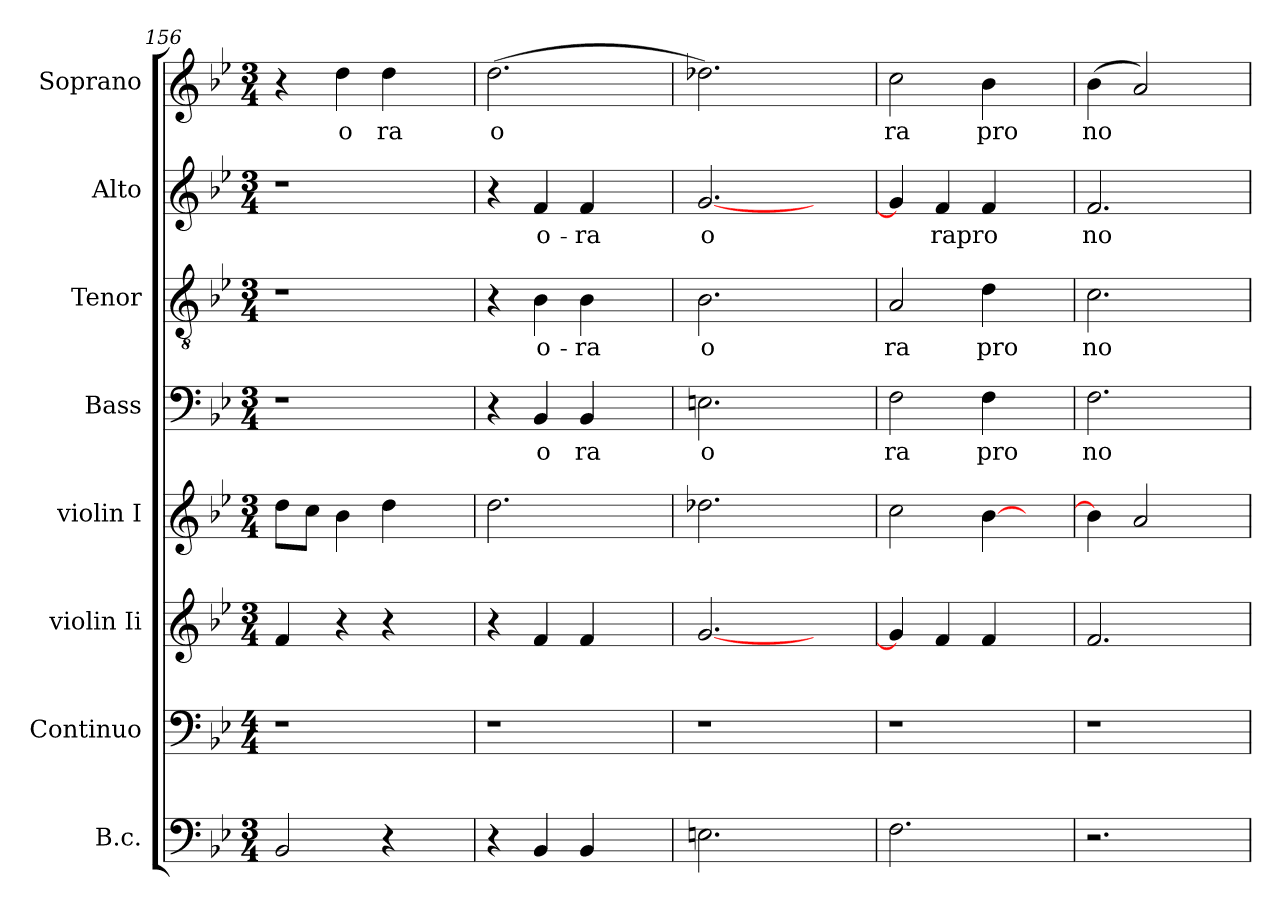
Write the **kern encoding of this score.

**kern	**kern	**kern	**kern	**kern	**text	**kern	**text	**kern	**text	**kern	**text
*part8	*part7	*part6	*part5	*part4	*part4	*part3	*part3	*part2	*part2	*part1	*part1
*staff8	*staff7	*staff6	*staff5	*staff4	*staff4	*staff3	*staff3	*staff2	*staff2	*staff1	*staff1
*I"B.c.	*I"Continuo	*I"violin Ii	*I"violin I	*I"Bass	*	*I"Tenor	*	*I"Alto	*	*I"Soprano	*
*I'B.c.	*	*I'. Ii	*I'v. I	*I'B.	*	*I'T.	*	*I'A.	*	*I'S.	*
*clefF4	*clefF4	*clefG2	*clefG2	*clefF4	*	*clefGv2	*	*clefG2	*	*clefG2	*
*k[b-e-]	*k[b-e-]	*k[b-e-]	*k[b-e-]	*k[b-e-]	*	*k[b-e-]	*	*k[b-e-]	*	*k[b-e-]	*
*B-:	*B-:	*B-:	*B-:	*B-:	*	*B-:	*	*B-:	*	*B-:	*
*M3/4	*M4/4	*M3/4	*M3/4	*M3/4	*	*M3/4	*	*M3/4	*	*M3/4	*
=156	=156	=156	=156	=156	=156	=156	=156	=156	=156	=156	=156
!	!	!	!	!LO:N:vis=1	!	!LO:N:vis=1	!	!LO:N:vis=1	!	!	!
2BB-/	1r	4f/	8dd\L	2.r	.	2.r	.	2.r	.	4r	.
.	.	.	8cc\J	.	.	.	.	.	.	.	.
!	!	!	!	!	!	!	!	!	!	!	!LO:LY:b:cj
.	.	4r	4b-\	.	.	.	.	.	.	4dd\	o
!	!	!	!	!	!	!	!	!	!	!	!LO:LY:b:cj
4r	.	4r	4dd\	.	.	.	.	.	.	4dd\	ra
4ryy	.	4ryy	4ryy	4ryy	.	4ryy	.	4ryy	.	4ryy	.
=157	=157	=157	=157	=157	=157	=157	=157	=157	=157	=157	=157
!	!	!	!	!	!	!	!	!	!	!	!LO:LY:b:cj
4r	1r	4r	2.dd\	4r	.	4r	.	4r	.	(<2.dd\	o
!	!	!	!	!	!LO:LY:b:cj	!	!LO:LY:b:cj	!	!LO:LY:b:cj	!	!
4BB-/	.	4f/	.	4BB-/	o	4B-\	o-	4f/	o-	.	.
!	!	!	!	!	!LO:LY:b:cj	!	!LO:LY:b:cj	!	!LO:LY:b:cj	!	!
4BB-/	.	4f/	.	4BB-/	ra	4B-\	-ra	4f/	-ra	.	.
4ryy	.	4ryy	4ryy	4ryy	.	4ryy	.	4ryy	.	4ryy	.
!!LO:LB:g=z
=158	=158	=158	=158	=158	=158	=158	=158	=158	=158	=158	=158
!	!	!	!	!	!LO:LY:b:cj	!	!LO:LY:b:cj	!	!LO:LY:b:cj	!	!
*	*	*	*	*	*	*	*	*^	*	*	*
2.E<\	1r	[<2.g/	2.dd-X\	2.En\	o	2.B-\	o	[<2.g/	4.ryy	o	2.dd-X\)	.
.	.	.	.	.	.	.	.	.	2ryy	.	.	.
4ryy	.	4ryy	4ryy	4ryy	.	4ryy	.	4ryy	.	.	4ryy	.
.	.	.	.	.	.	.	.	.	8ryy	.	.	.
=159	=159	=159	=159	=159	=159	=159	=159	=159	=159	=159	=159	=159
!	!	!	!	!	!LO:LY:b:cj	!	!LO:LY:b:cj	!	!	!	!	!LO:LY:b:cj
*	*	*	*	*	*	*	*	*v	*v	*	*	*
2.F\	1r	4g/]	2cc\	2F\	ra	2A/	ra	4g/]	.	2cc\	ra
!	!	!	!	!	!	!	!	!	!LO:LY:b	!	!
.	.	4f/	.	.	.	.	.	4f/	rapro	.	.
!	!	!	!	!	!LO:LY:b:cj	!	!LO:LY:b:cj	!	!	!	!LO:LY:b:cj
.	.	4f/	[>4b-\	4F\	pro	4d\	pro	4f/	.	4b-\	pro
4ryy	.	4ryy	4ryy	4ryy	.	4ryy	.	4ryy	.	4ryy	.
=160	=160	=160	=160	=160	=160	=160	=160	=160	=160	=160	=160
!	!	!	!	!	!LO:LY:b:cj	!	!LO:LY:b:cj	!	!LO:LY:b:cj	!	!LO:LY:b
2.r	1r	2.f/	4b-\]	2.F\	no	2.c\	no	2.f/	no	(>4b-\	no
.	.	.	2a/	.	.	.	.	.	.	2a/)	.
4ryy	.	4ryy	4ryy	4ryy	.	4ryy	.	4ryy	.	4ryy	.
=	=	=	=	=	=	=	=	=	=	=	=
*-	*-	*-	*-	*-	*-	*-	*-	*-	*-	*-	*-
